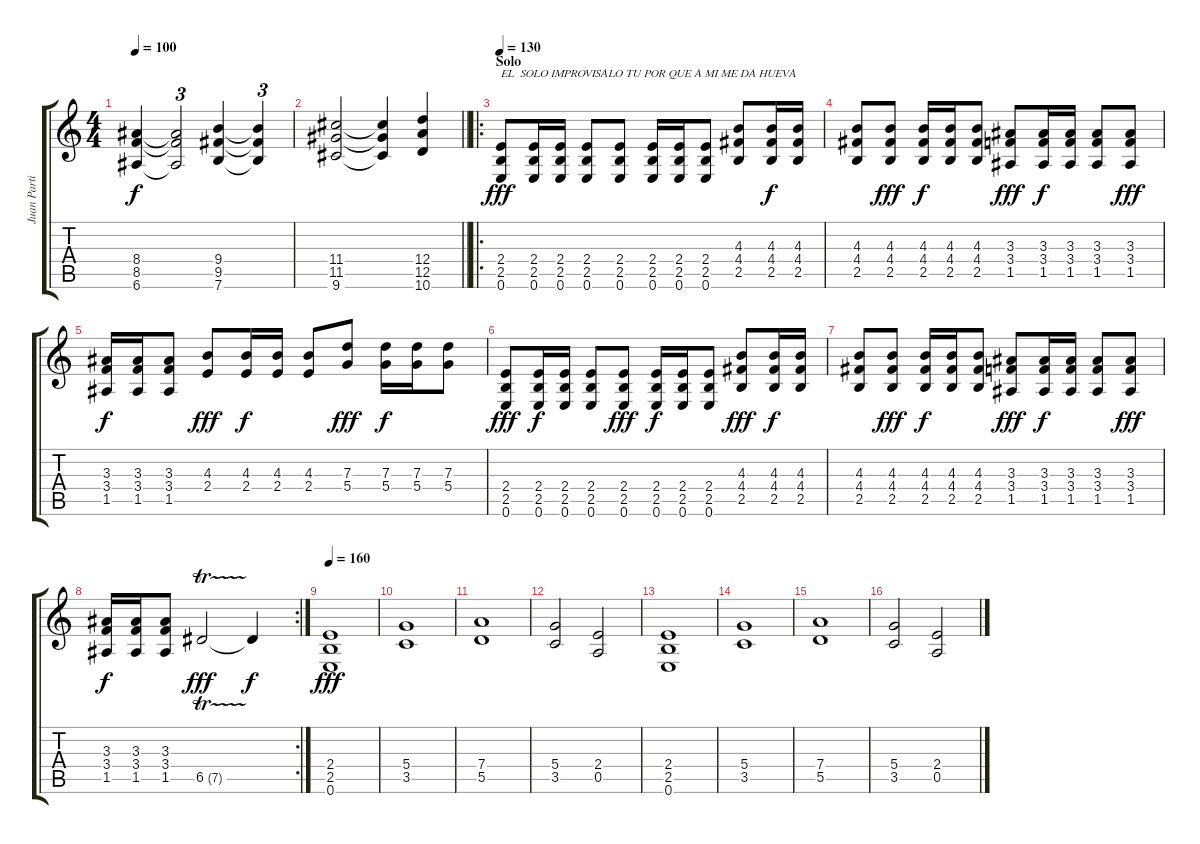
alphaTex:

\track ("Juan Partida" "Juan Parti") {instrument distortionguitar}
\staff {score tabs}
\tuning (E4 B3 G3 D3 A2 E2) {hide}
\ts (4 4)
\tempo 100
\clef g2
\ks c
(8.4{t} 8.5{t} 6.6{t}).4{dy f} (8.4{t} 8.5{t} 6.6{t}).2{tu (3 2)} (9.4 9.5 7.6).4 (9.4{t} 9.5{t} 7.6{t}).4{tu (3 2)} |
\barLineRight lightlight
(11.4 11.5 9.6).2 (11.4{t} 11.5{t} 9.6{t}).4 (12.4 12.5 10.6).4 |
\ro
\section ("" "Solo")
\tempo 130
(2.4 2.5 0.6).8{txt "EL  SOLO IMPROVISALO TU POR QUE A MI ME DA HUEVA " dy fff} (2.4 2.5 0.6).16 (2.4 2.5 0.6).16 (2.4 2.5 0.6).8 (2.4 2.5 0.6).8 (2.4 2.5 0.6).16 (2.4 2.5 0.6).16 (2.4 2.5 0.6).8 (4.3 4.4 2.5).8 (4.3 4.4 2.5).16{dy f} (4.3 4.4 2.5).16 |
(4.3 4.4 2.5).8 (4.3 4.4 2.5).8{dy fff} (4.3 4.4 2.5).16{dy f} (4.3 4.4 2.5).16 (4.3 4.4 2.5).8 (3.3 3.4 1.5).8{dy fff} (3.3 3.4 1.5).16{dy f} (3.3 3.4 1.5).16 (3.3 3.4 1.5).8 (3.3 3.4 1.5).8{dy fff} |
(3.3 3.4 1.5).16{dy f} (3.3 3.4 1.5).16 (3.3 3.4 1.5).8 (4.3 2.4).8{dy fff} (4.3 2.4).16{dy f} (4.3 2.4).16 (4.3 2.4).8 (7.3 5.4).8{dy fff} (7.3 5.4).16{dy f} (7.3 5.4).16 (7.3 5.4).8 |
(2.4 2.5 0.6).8{dy fff} (2.4 2.5 0.6).16{dy f} (2.4 2.5 0.6).16 (2.4 2.5 0.6).8 (2.4 2.5 0.6).8{dy fff} (2.4 2.5 0.6).16{dy f} (2.4 2.5 0.6).16 (2.4 2.5 0.6).8 (4.3 4.4 2.5).8{dy fff} (4.3 4.4 2.5).16{dy f} (4.3 4.4 2.5).16 |
(4.3 4.4 2.5).8 (4.3 4.4 2.5).8{dy fff} (4.3 4.4 2.5).16{dy f} (4.3 4.4 2.5).16 (4.3 4.4 2.5).8 (3.3 3.4 1.5).8{dy fff} (3.3 3.4 1.5).16{dy f} (3.3 3.4 1.5).16 (3.3 3.4 1.5).8 (3.3 3.4 1.5).8{dy fff} |
\rc 2
(3.3 3.4 1.5).16{dy f} (3.3 3.4 1.5).16 (3.3 3.4 1.5).8 6.5{tr (7 16)}.2{dy fff} 6.5{t}.4{dy f} |
\tempo 160
(2.4 2.5 0.6).1{dy fff} |
(5.4 3.5).1 |
(7.4 5.5).1 |
(5.4 3.5).2 (2.4 0.5).2 |
(2.4 2.5 0.6).1 |
(5.4 3.5).1 |
(7.4 5.5).1 |
(5.4 3.5).2 (2.4 0.5).2
